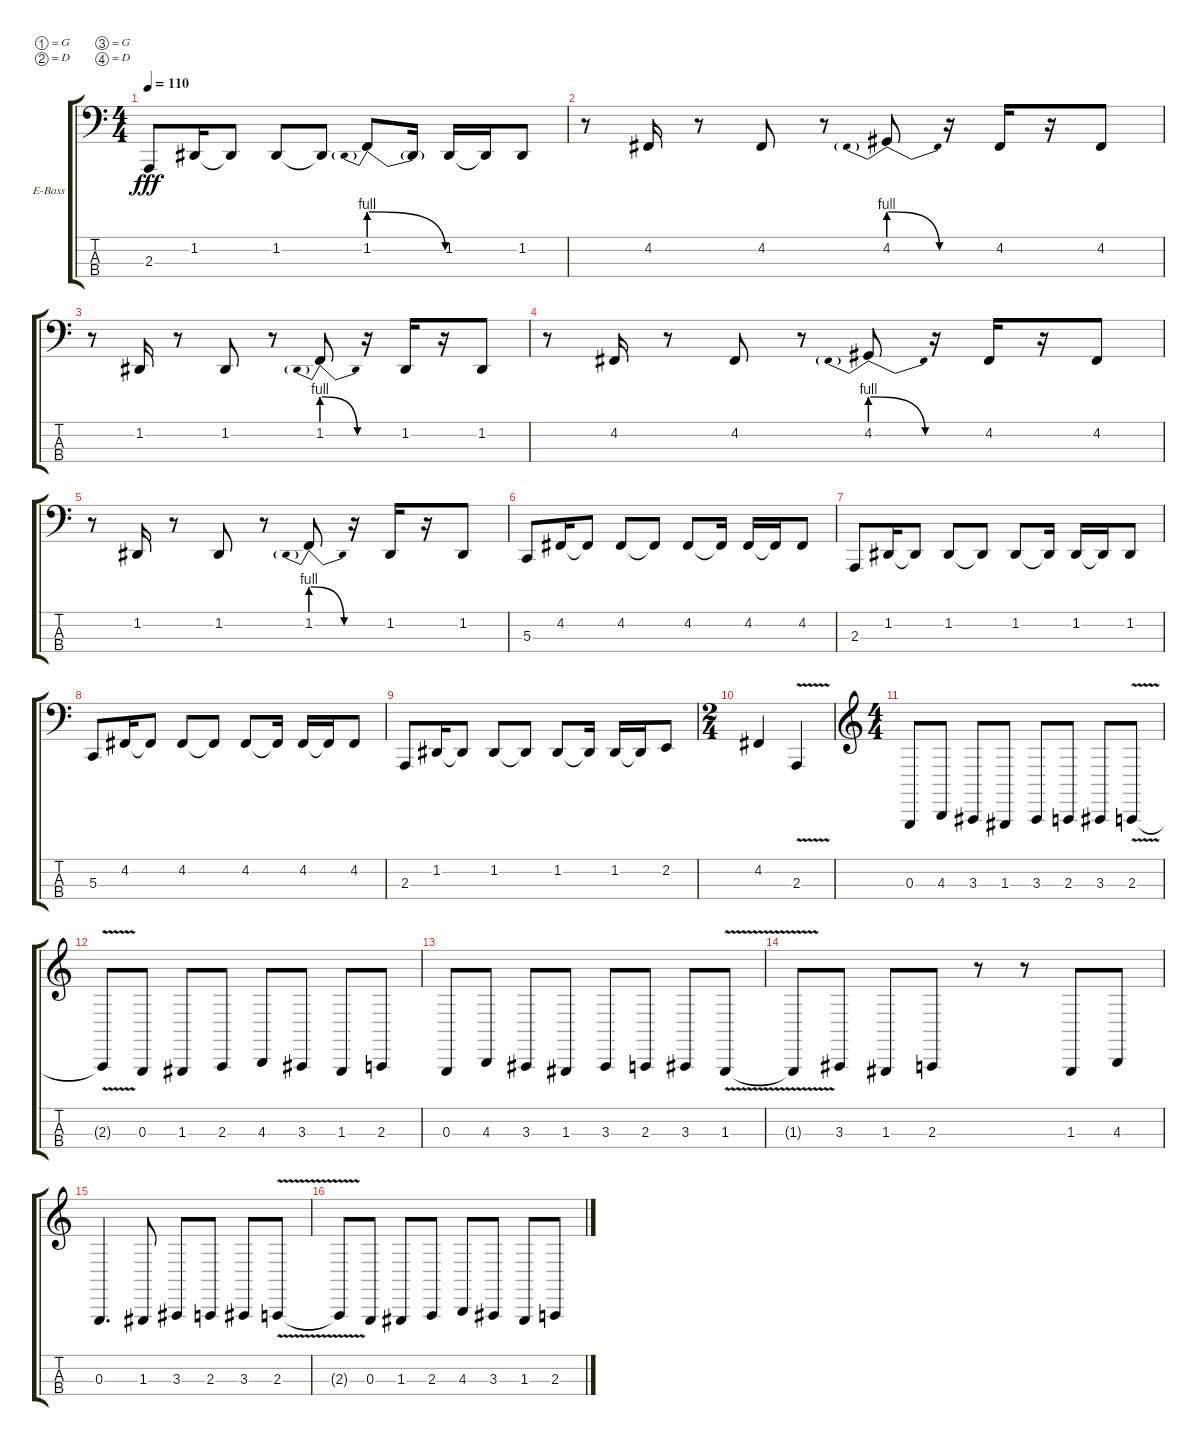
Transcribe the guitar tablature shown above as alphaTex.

\bracketExtendMode groupsimilarinstruments
\firstSystemTrackNameOrientation horizontal
\otherSystemsTrackNameOrientation horizontal
\track ("James" "E-Bass") {instrument electricbassfinger}
\staff {score tabs}
\tuning (G1 D1 G0 D0)
\ts (4 4)
\tempo 110
\clef f4
\ks c
2.3.8{dy fff} 1.2.16 1.2{t}.8 1.2.8 1.2{t}.8 1.2{be (prebendrelease 0 4 59.4 0)}.8 1.2{t}.16 1.2.16 1.2{t}.16 1.2.8 |
r.8 4.2.16 r.8 4.2.8 r.8 4.2{be (prebendrelease 0 4 59.4 0)}.8 r.16 4.2.16 r.16 4.2.8 |
r.8 1.2.16 r.8 1.2.8 r.8 1.2{be (prebendrelease 0 4 59.4 0)}.8 r.16 1.2.16 r.16 1.2.8 |
r.8 4.2.16 r.8 4.2.8 r.8 4.2{be (prebendrelease 0 4 59.4 0)}.8 r.16 4.2.16 r.16 4.2.8 |
r.8 1.2.16 r.8 1.2.8 r.8 1.2{be (prebendrelease 0 4 59.4 0)}.8 r.16 1.2.16 r.16 1.2.8 |
5.3.8 4.2.16 4.2{t}.8 4.2.8 4.2{t}.8 4.2.8 4.2{t}.16 4.2.16 4.2{t}.16 4.2.8 |
2.3.8 1.2.16 1.2{t}.8 1.2.8 1.2{t}.8 1.2.8 1.2{t}.16 1.2.16 1.2{t}.16 1.2.8 |
5.3.8 4.2.16 4.2{t}.8 4.2.8 4.2{t}.8 4.2.8 4.2{t}.16 4.2.16 4.2{t}.16 4.2.8 |
2.3.8 1.2.16 1.2{t}.8 1.2.8 1.2{t}.8 1.2.8 1.2{t}.16 1.2.16 1.2{t}.16 2.2.8 |
\ts (2 4)
4.2.4 2.3{v}.4 |
\ts (4 4)
\clef g2
0.3.8 4.3.8 3.3.8 1.3.8 3.3.8 2.3.8 3.3.8 2.3{v}.8 |
2.3{v t}.8 0.3.8 1.3.8 2.3.8 4.3.8 3.3.8 1.3.8 2.3.8 |
0.3.8 4.3.8 3.3.8 1.3.8 3.3.8 2.3.8 3.3.8 1.3{v}.8 |
1.3{v t}.8 3.3.8 1.3.8 2.3.8 r.8 r.8 1.3.8 4.3.8 |
0.3.4{d} 1.3.8 3.3.8 2.3.8 3.3.8 2.3{v}.8 |
2.3{v t}.8 0.3.8 1.3.8 2.3.8 4.3.8 3.3.8 1.3.8 2.3.8
